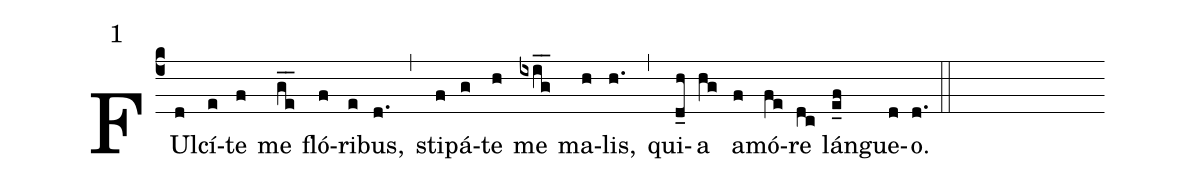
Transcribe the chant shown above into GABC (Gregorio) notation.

mode: 1;
%%
(c4)
FUl(d)cí(e)te(f) me(g_e_) fló(f)ri(e)bus,(d.) (,)
sti(f)pá(g)te(h) me(ixi_g_) ma(h)lis,(h.) (,)
qui(d_h)a(hg) a(f)mó(fe)re(dc) lán(e_f)gue(d)o.(d.) (::)
